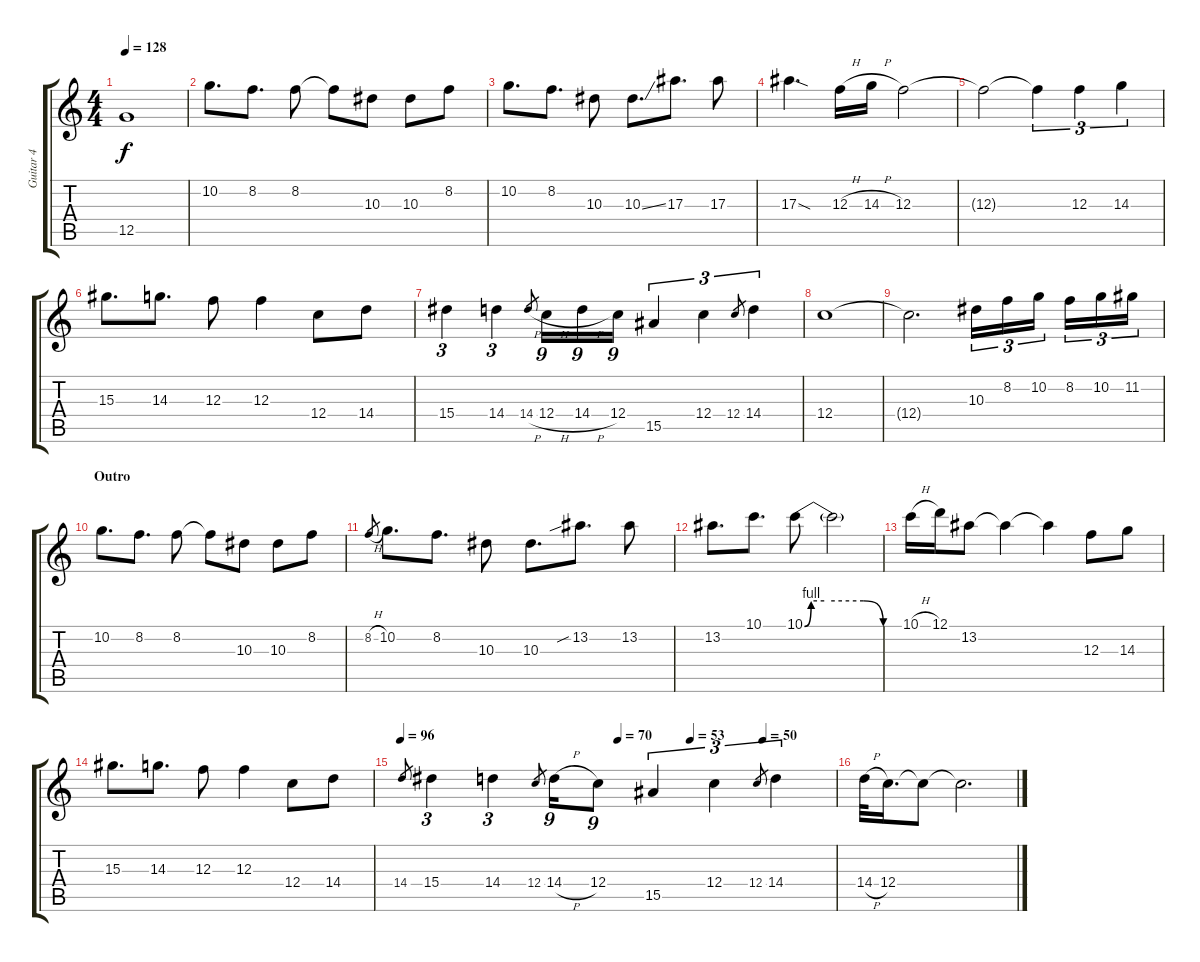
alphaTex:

\track ("Guitar 4" "Guitar 4") {instrument overdrivenguitar}
\staff {score tabs}
\tuning (D4 A3 F3 C3 G2 D2) {hide}
\ts (4 4)
\tempo 128
\clef g2
\ks c
12.5.1{dy f} |
10.2.8{d} 8.2.8{d} 8.2.8 8.2{t}.8 10.3.8 10.3.8 8.2.8 |
10.2.8{d} 8.2.8{d} 10.3.8 10.3{ss}.8{d} 17.3.8{d} 17.3.8 |
17.3{sod}.4{d} 12.3{h}.16 14.3{h}.16 12.3.2 |
12.3{t}.2 12.3{t}.4{tu (3 2)} 12.3.4{tu (3 2)} 14.3.4{tu (3 2)} |
15.3.8{d} 14.3.8{d} 12.3.8 12.3.4 12.4.8 14.4.8 |
15.4.4{tu (3 2)} 14.4.4{tu (3 2)} 14.4{h}.8{gr} 12.4{h}.16{tu (9 8)} 14.4{h}.16{tu (9 8)} 12.4.16{tu (9 8)} 15.5.4{tu (3 2)} 12.4.4{tu (3 2)} 12.4.8{gr} 14.4.4{tu (3 2)} |
12.4.1 |
12.4{t}.2{d} 10.3.16{tu (3 2)} 8.2.16{tu (3 2)} 10.2.16{tu (3 2)} 8.2.16{tu (3 2)} 10.2.16{tu (3 2)} 11.2.16{tu (3 2)} |
\section ("" "Outro")
10.2.8{d} 8.2.8{d} 8.2.8 8.2{t}.8 10.3.8 10.3.8 8.2.8 |
8.2{h}.8{gr} 10.2.8{d} 8.2.8{d} 10.3.8 10.3.8{d} 13.2{sib}.8{d} 13.2.8 |
13.2.8{d} 10.1.8{d} 10.1{be (custom 0 0 5 4 15 4 45 4 60 0)}.8 10.1{t}.2 |
10.1{h}.16 12.1.16 13.2.8 13.2{t}.4 13.2{t}.4 12.3.8 14.3.8 |
15.3.8{d} 14.3.8{d} 12.3.8 12.3.4 12.4.8 14.4.8 |
\tempo 96
\tempo (70 0.5)
\tempo (53 0.6666666666666666)
\tempo (50 0.8333333333333334)
14.4.8{gr} 15.4.4{tu (3 2)} 14.4.4{tu (3 2)} 12.4.8{gr} 14.4{h}.16{tu (9 8)} 12.4.8{tu (9 8)} 15.5.4{tu (3 2)} 12.4.4{tu (3 2)} 12.4.8{gr} 14.4.4{tu (3 2)} |
14.4{h}.32 12.4.16{d} 12.4{t}.8 12.4{t}.2{d}
